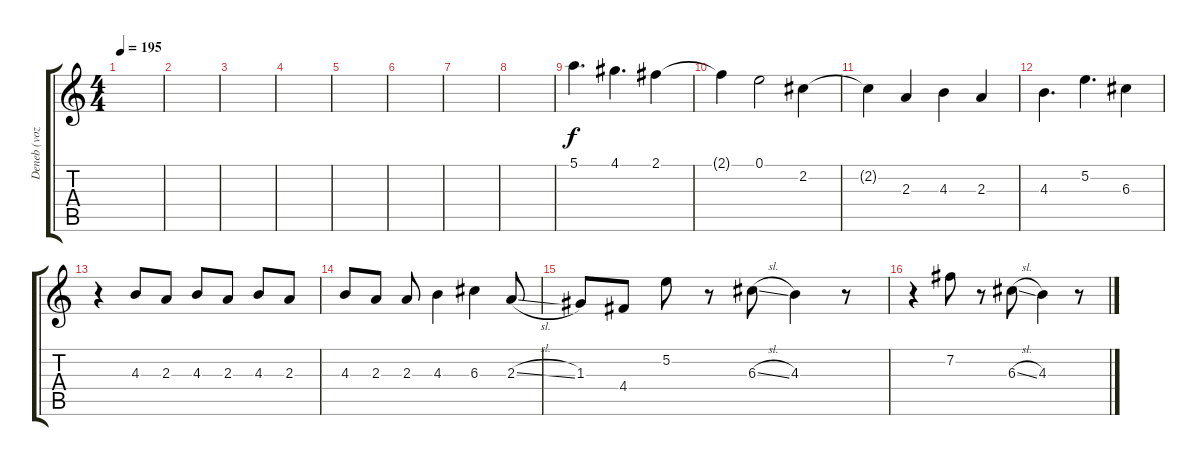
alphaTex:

\track ("Deneb (voz)" "Deneb (voz") {instrument distortionguitar}
\staff {score tabs}
\tuning (E4 B3 G3 D3 A2 E2) {hide}
\ts (4 4)
\tempo 195
\clef g2
\ks c
|
|
|
|
|
|
|
|
5.1.4{d} 4.1.4{d} 2.1.4 |
2.1{t}.4 0.1.2 2.2.4 |
2.2{t}.4 2.3.4 4.3.4 2.3.4 |
4.3.4{d} 5.2.4{d} 6.3.4 |
r.4 4.3.8 2.3.8 4.3.8 2.3.8 4.3.8 2.3.8 |
4.3.8 2.3.8 2.3.8 4.3.4 6.3.4 2.3{sl}.8 |
1.3.8 4.4.8 5.2.8 r.8 6.3{sl}.8 4.3.4 r.8 |
r.4 7.2.8 r.8 6.3{sl}.8 4.3.4 r.8
